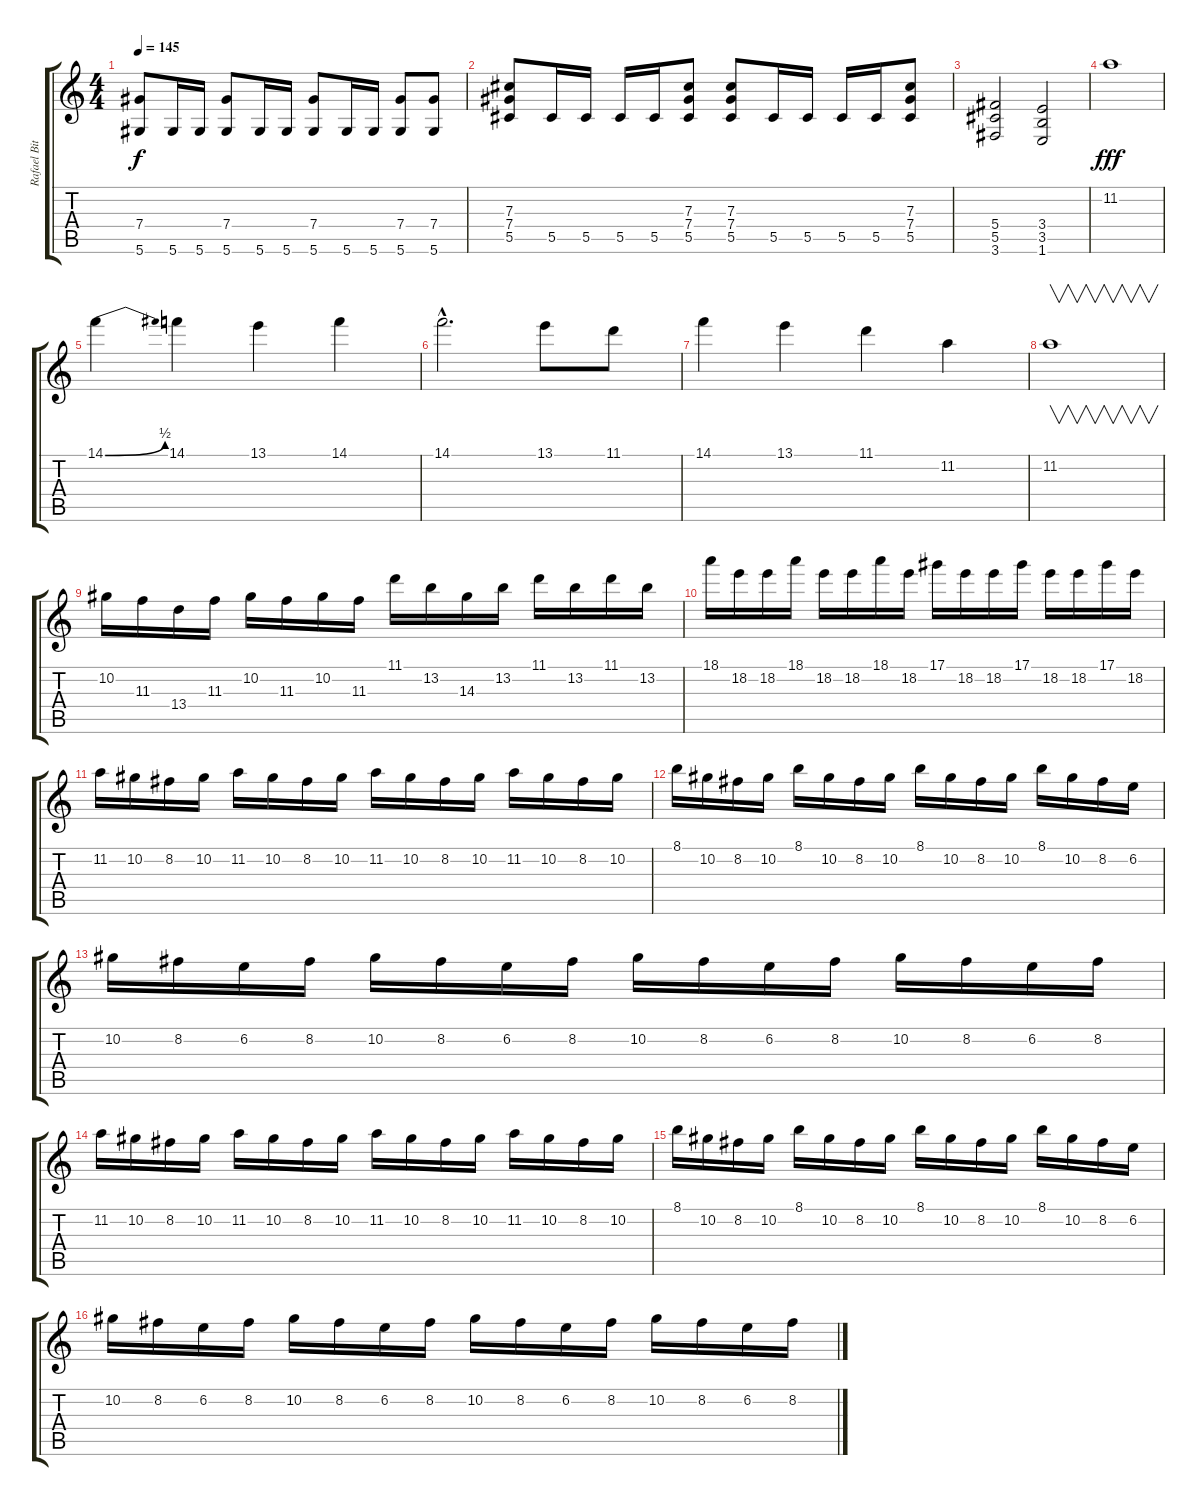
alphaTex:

\track ("Rafael Bittencourt" "Rafael Bit") {instrument distortionguitar}
\staff {score tabs}
\tuning (Eb4 Bb3 Gb3 Db3 Ab2 Eb2) {hide}
\ts (4 4)
\tempo 145
\clef g2
\ks c
(7.4 5.6).8{dy f} 5.6.16 5.6.16 (7.4 5.6).8 5.6.16 5.6.16 (7.4 5.6).8 5.6.16 5.6.16 (7.4 5.6).8 (7.4 5.6).8 |
(7.3 7.4 5.5).8 5.5.16 5.5.16 5.5.16 5.5.16 (7.3 7.4 5.5).8 (7.3 7.4 5.5).8 5.5.16 5.5.16 5.5.16 5.5.16 (7.3 7.4 5.5).8 |
(5.4 5.5 3.6).2 (3.4 3.5 1.6).2 |
11.2.1{dy fff volume 16 balance 8} |
14.1{be (bend 0 0 60 2)}.4 14.1.4 13.1.4 14.1.4 |
14.1{hac}.2{d} 13.1.8 11.1.8 |
14.1.4 13.1.4 11.1.4 11.2.4 |
11.2.1{v} |
10.2.16 11.3.16 13.4.16 11.3.16 10.2.16 11.3.16 10.2.16 11.3.16 11.1.16 13.2.16 14.3.16 13.2.16 11.1.16 13.2.16 11.1.16 13.2.16 |
18.1.16 18.2.16 18.2.16 18.1.16 18.2.16 18.2.16 18.1.16 18.2.16 17.1.16 18.2.16 18.2.16 17.1.16 18.2.16 18.2.16 17.1.16 18.2.16 |
11.2.16{volume 16 balance 8} 10.2.16 8.2.16 10.2.16 11.2.16 10.2.16 8.2.16 10.2.16 11.2.16 10.2.16 8.2.16 10.2.16 11.2.16 10.2.16 8.2.16 10.2.16 |
8.1.16 10.2.16 8.2.16 10.2.16 8.1.16 10.2.16 8.2.16 10.2.16 8.1.16 10.2.16 8.2.16 10.2.16 8.1.16 10.2.16 8.2.16 6.2.16 |
10.2.16 8.2.16 6.2.16 8.2.16 10.2.16 8.2.16 6.2.16 8.2.16 10.2.16 8.2.16 6.2.16 8.2.16 10.2.16 8.2.16 6.2.16 8.2.16 |
11.2.16 10.2.16 8.2.16 10.2.16 11.2.16 10.2.16 8.2.16 10.2.16 11.2.16 10.2.16 8.2.16 10.2.16 11.2.16 10.2.16 8.2.16 10.2.16 |
8.1.16 10.2.16 8.2.16 10.2.16 8.1.16 10.2.16 8.2.16 10.2.16 8.1.16 10.2.16 8.2.16 10.2.16 8.1.16 10.2.16 8.2.16 6.2.16 |
10.2.16 8.2.16 6.2.16 8.2.16 10.2.16 8.2.16 6.2.16 8.2.16 10.2.16 8.2.16 6.2.16 8.2.16 10.2.16 8.2.16 6.2.16 8.2.16
